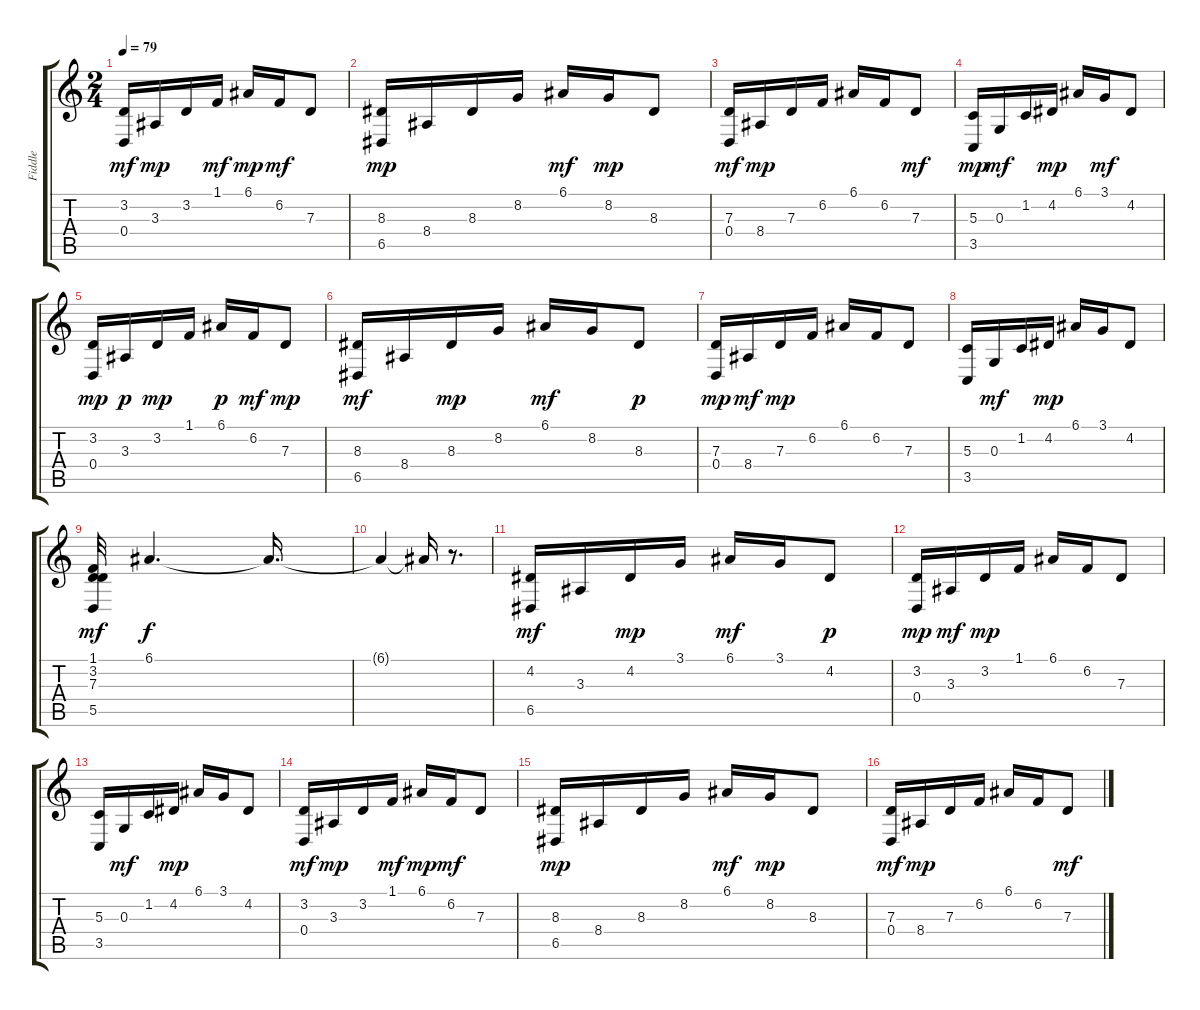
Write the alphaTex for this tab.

\track ("Fiddle" "Fiddle") {instrument fiddle}
\staff {score tabs}
\tuning (E4 B3 G3 D3 A2 E2) {hide}
\ts (2 4)
\tempo 79
\clef g2
\ks c
(3.2 0.4).16{dy mf} 3.3.16{dy mp} 3.2.16 1.1.16{dy mf} 6.1.16{dy mp} 6.2.16{dy mf} 7.3.8 |
(8.3 6.5).16{dy mp} 8.4.16 8.3.16 8.2.16 6.1.16{dy mf} 8.2.16{dy mp} 8.3.8 |
(7.3 0.4).16{dy mf} 8.4.16{dy mp} 7.3.16 6.2.16 6.1.16 6.2.16 7.3.8{dy mf} |
(5.3 3.5).16{dy mp} 0.3.16{dy mf} 1.2.16 4.2.16{dy mp} 6.1.16 3.1.16{dy mf} 4.2.8 |
(3.2 0.4).16{dy mp} 3.3.16{dy p} 3.2.16{dy mp} 1.1.16 6.1.16{dy p} 6.2.16{dy mf} 7.3.8{dy mp} |
(8.3 6.5).16{dy mf} 8.4.16 8.3.16{dy mp} 8.2.16 6.1.16{dy mf} 8.2.16 8.3.8{dy p} |
(7.3 0.4).16{dy mp} 8.4.16{dy mf} 7.3.16{dy mp} 6.2.16 6.1.16 6.2.16 7.3.8 |
(5.3 3.5).16 0.3.16{dy mf} 1.2.16 4.2.16{dy mp} 6.1.16 3.1.16 4.2.8 |
(1.1 3.2 7.3 5.5).32{dy mf} 6.1.4{d dy f} 6.1{t}.16{d} |
6.1{t}.4 6.1{t}.16 r.8{d} |
(4.2 6.5).16{dy mf} 3.3.16 4.2.16{dy mp} 3.1.16 6.1.16{dy mf} 3.1.16 4.2.8{dy p} |
(3.2 0.4).16{dy mp} 3.3.16{dy mf} 3.2.16{dy mp} 1.1.16 6.1.16 6.2.16 7.3.8 |
(5.3 3.5).16 0.3.16{dy mf} 1.2.16 4.2.16{dy mp} 6.1.16 3.1.16 4.2.8 |
(3.2 0.4).16{dy mf} 3.3.16{dy mp} 3.2.16 1.1.16{dy mf} 6.1.16{dy mp} 6.2.16{dy mf} 7.3.8 |
(8.3 6.5).16{dy mp} 8.4.16 8.3.16 8.2.16 6.1.16{dy mf} 8.2.16{dy mp} 8.3.8 |
(7.3 0.4).16{dy mf} 8.4.16{dy mp} 7.3.16 6.2.16 6.1.16 6.2.16 7.3.8{dy mf}
